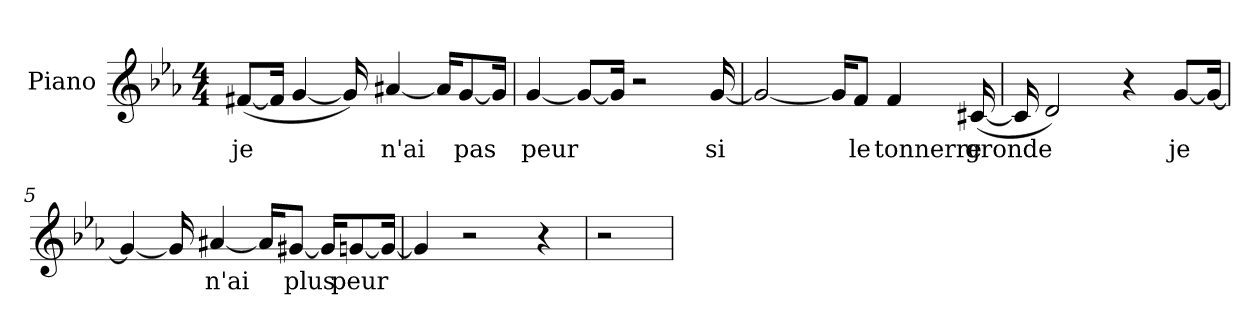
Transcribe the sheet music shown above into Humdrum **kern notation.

**kern	**text
*part1	*part1
*staff1	*staff1
*I"Piano	*
*I'Pno	*
*clefG2	*
*k[b-e-a-]	*
*c:	*
*M4/4	*
*MM129	*
=1	=1
([8f#/L	je
16f#/Jk]	.
[4g	.
16g])	.
[4a#	n'ai
16a#/KL]	.
[8g/	pas
16g/Jk]	.
=2	=2
[4g	peur
8g/L_	.
16g/Jk]	.
2r	.
[16g	si
=3	=3
2g_	.
16g/KL]	.
8f/J	le
4f	tonnerre
([16c#	gronde
=4	=4
16c#]	.
2d)	.
4r	.
[8g/L	je
16g/Jk_	.
=5	=5
4g_	.
16g]	.
[4a#	n'ai
16a#/KL]	.
[8g#/J	plus
16g#/KL]	.
[8g/	peur
16g/Jk_	.
=6	=6
4g]	.
2r	.
4r	.
=7	=7
2r	.
=	=
*-	*-
